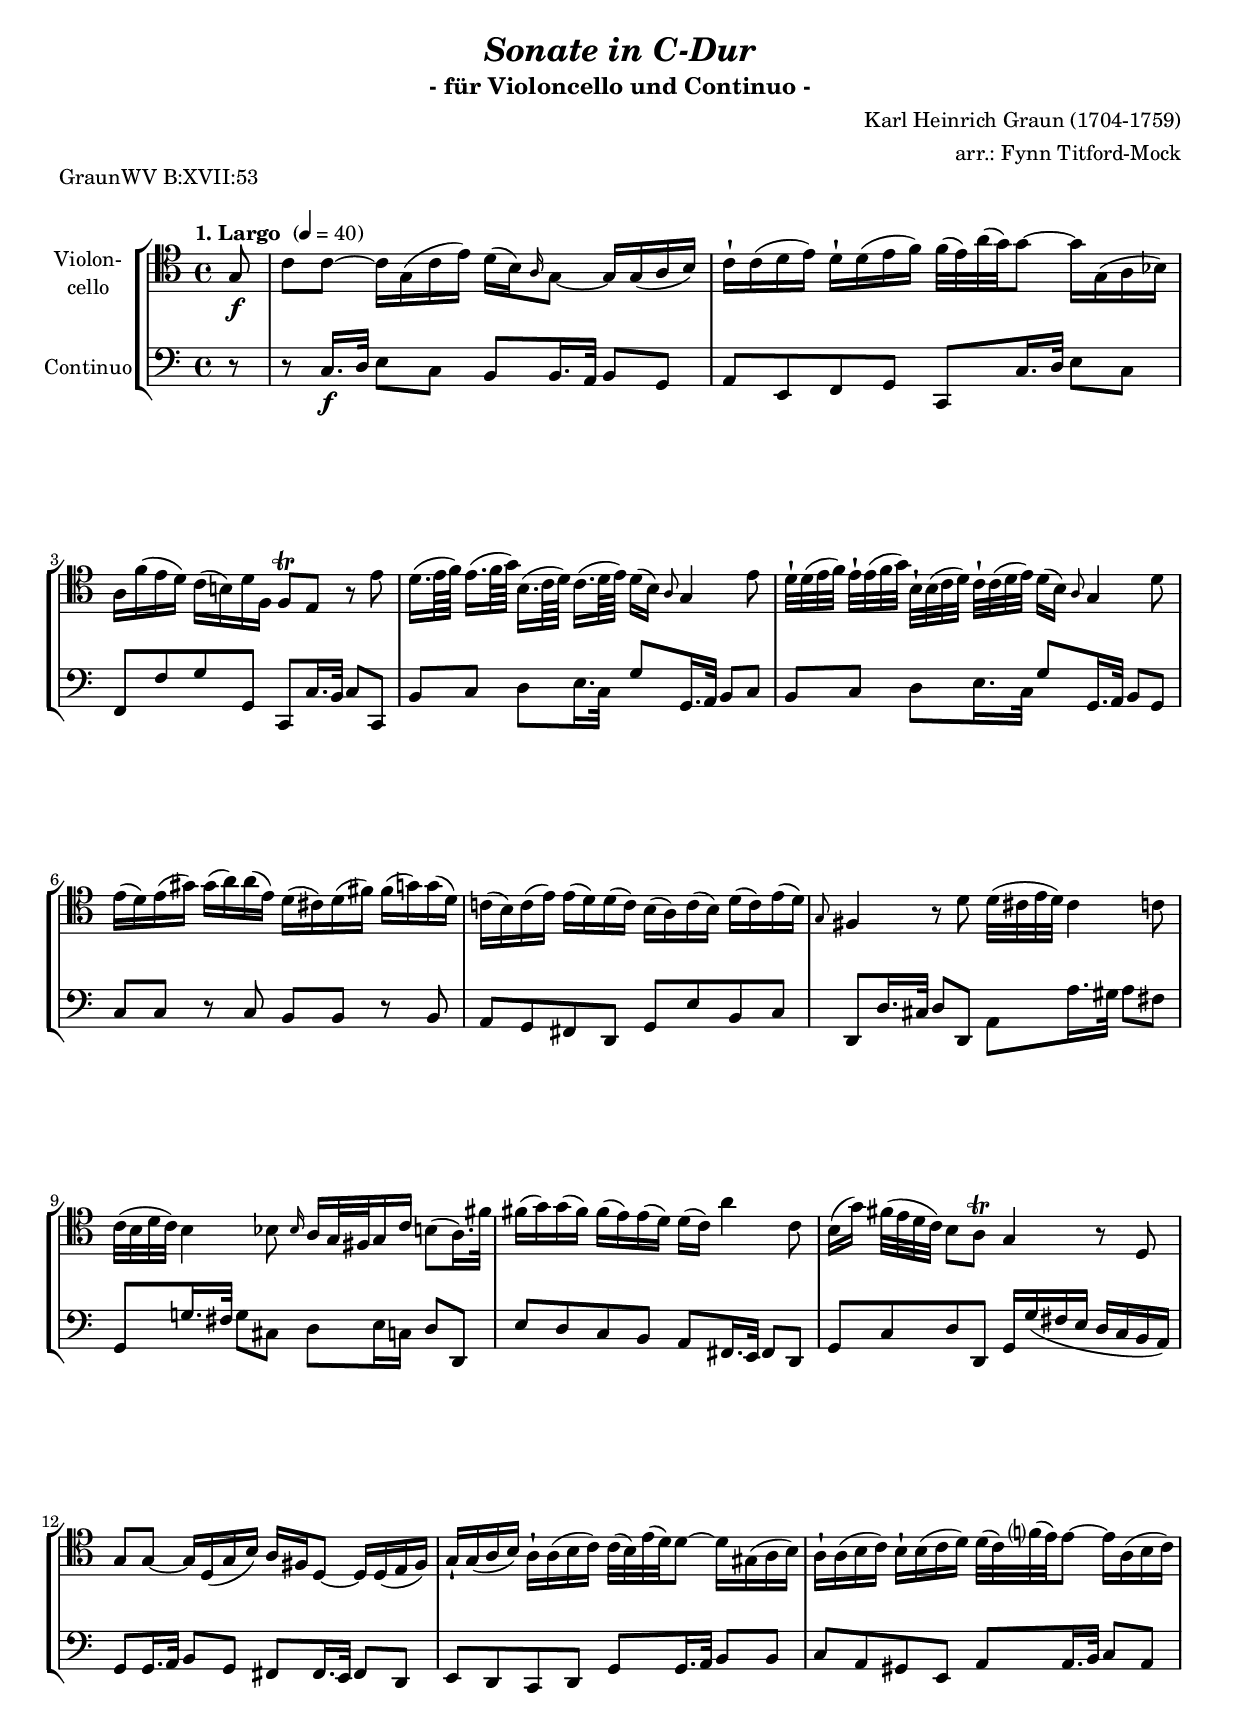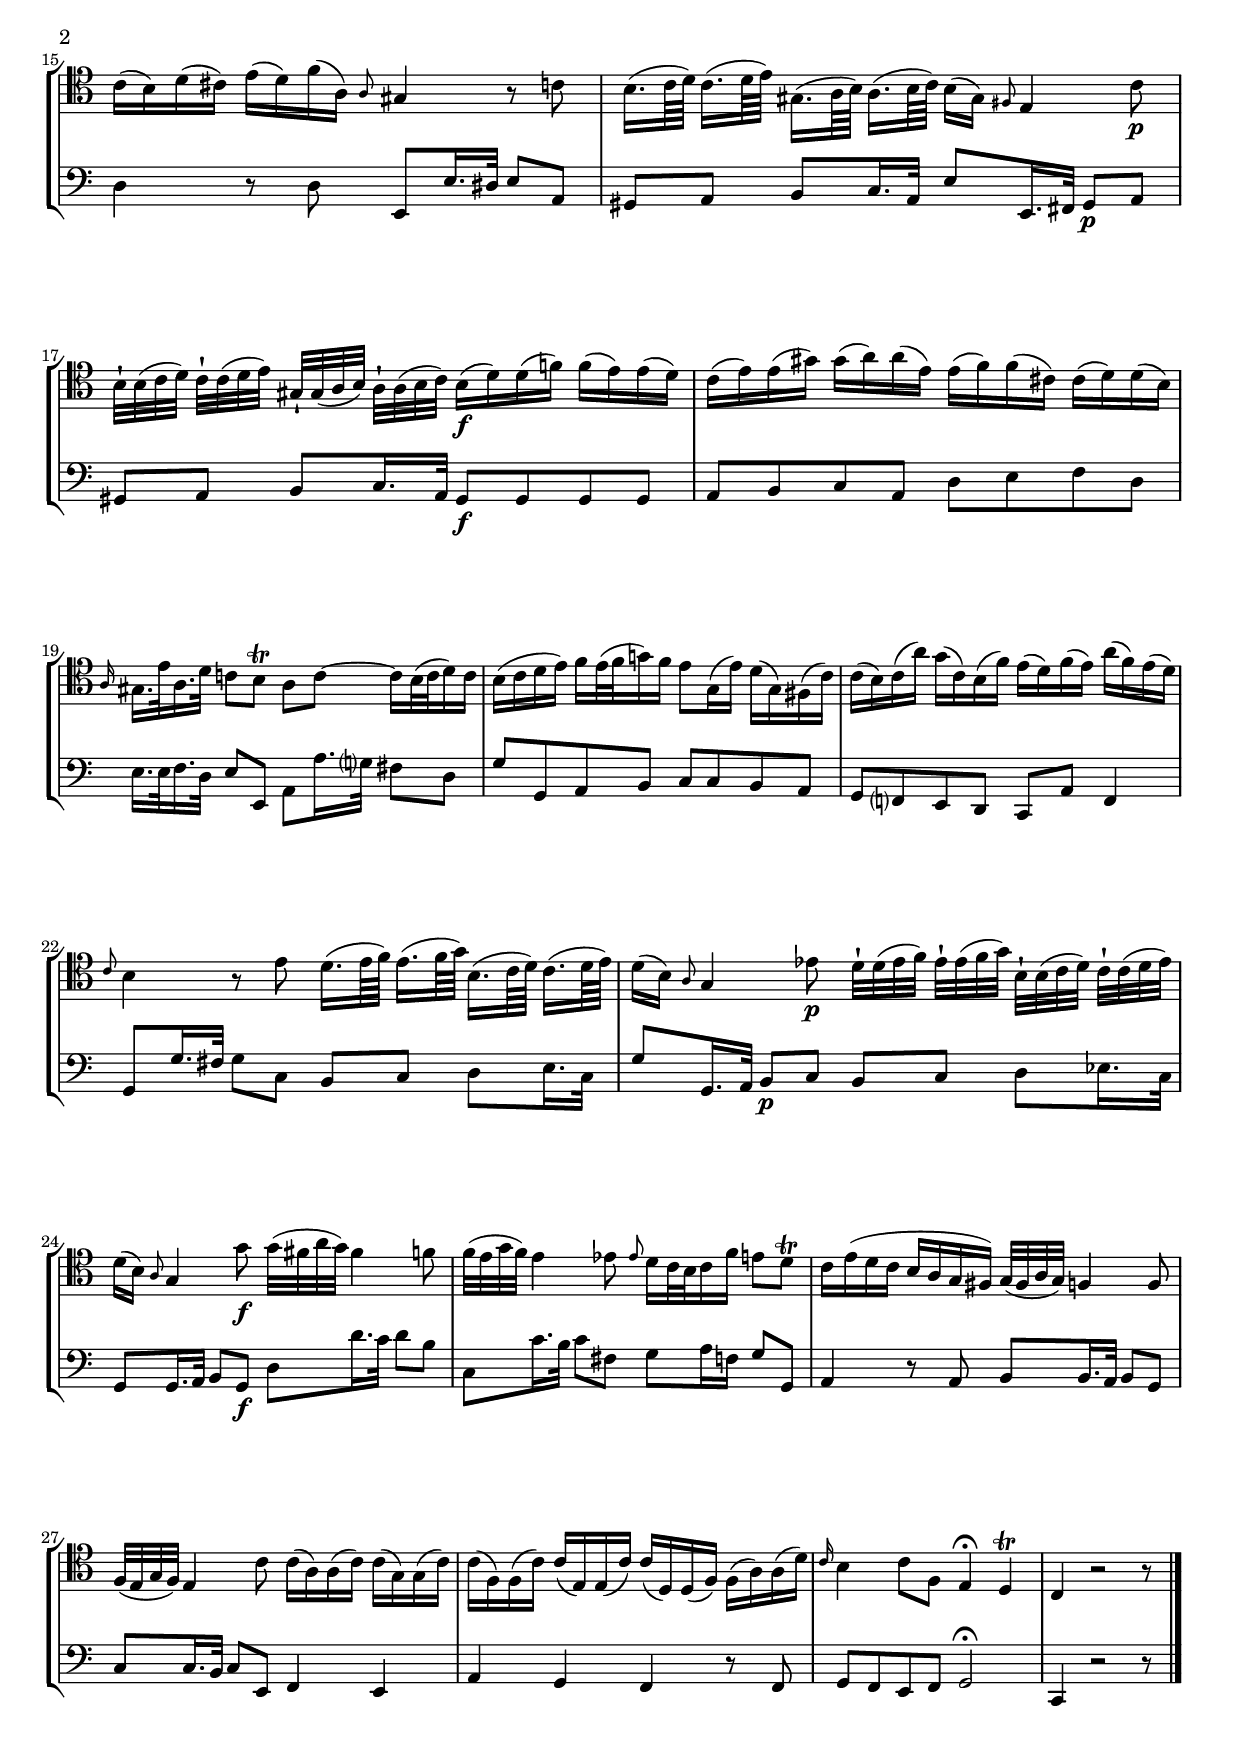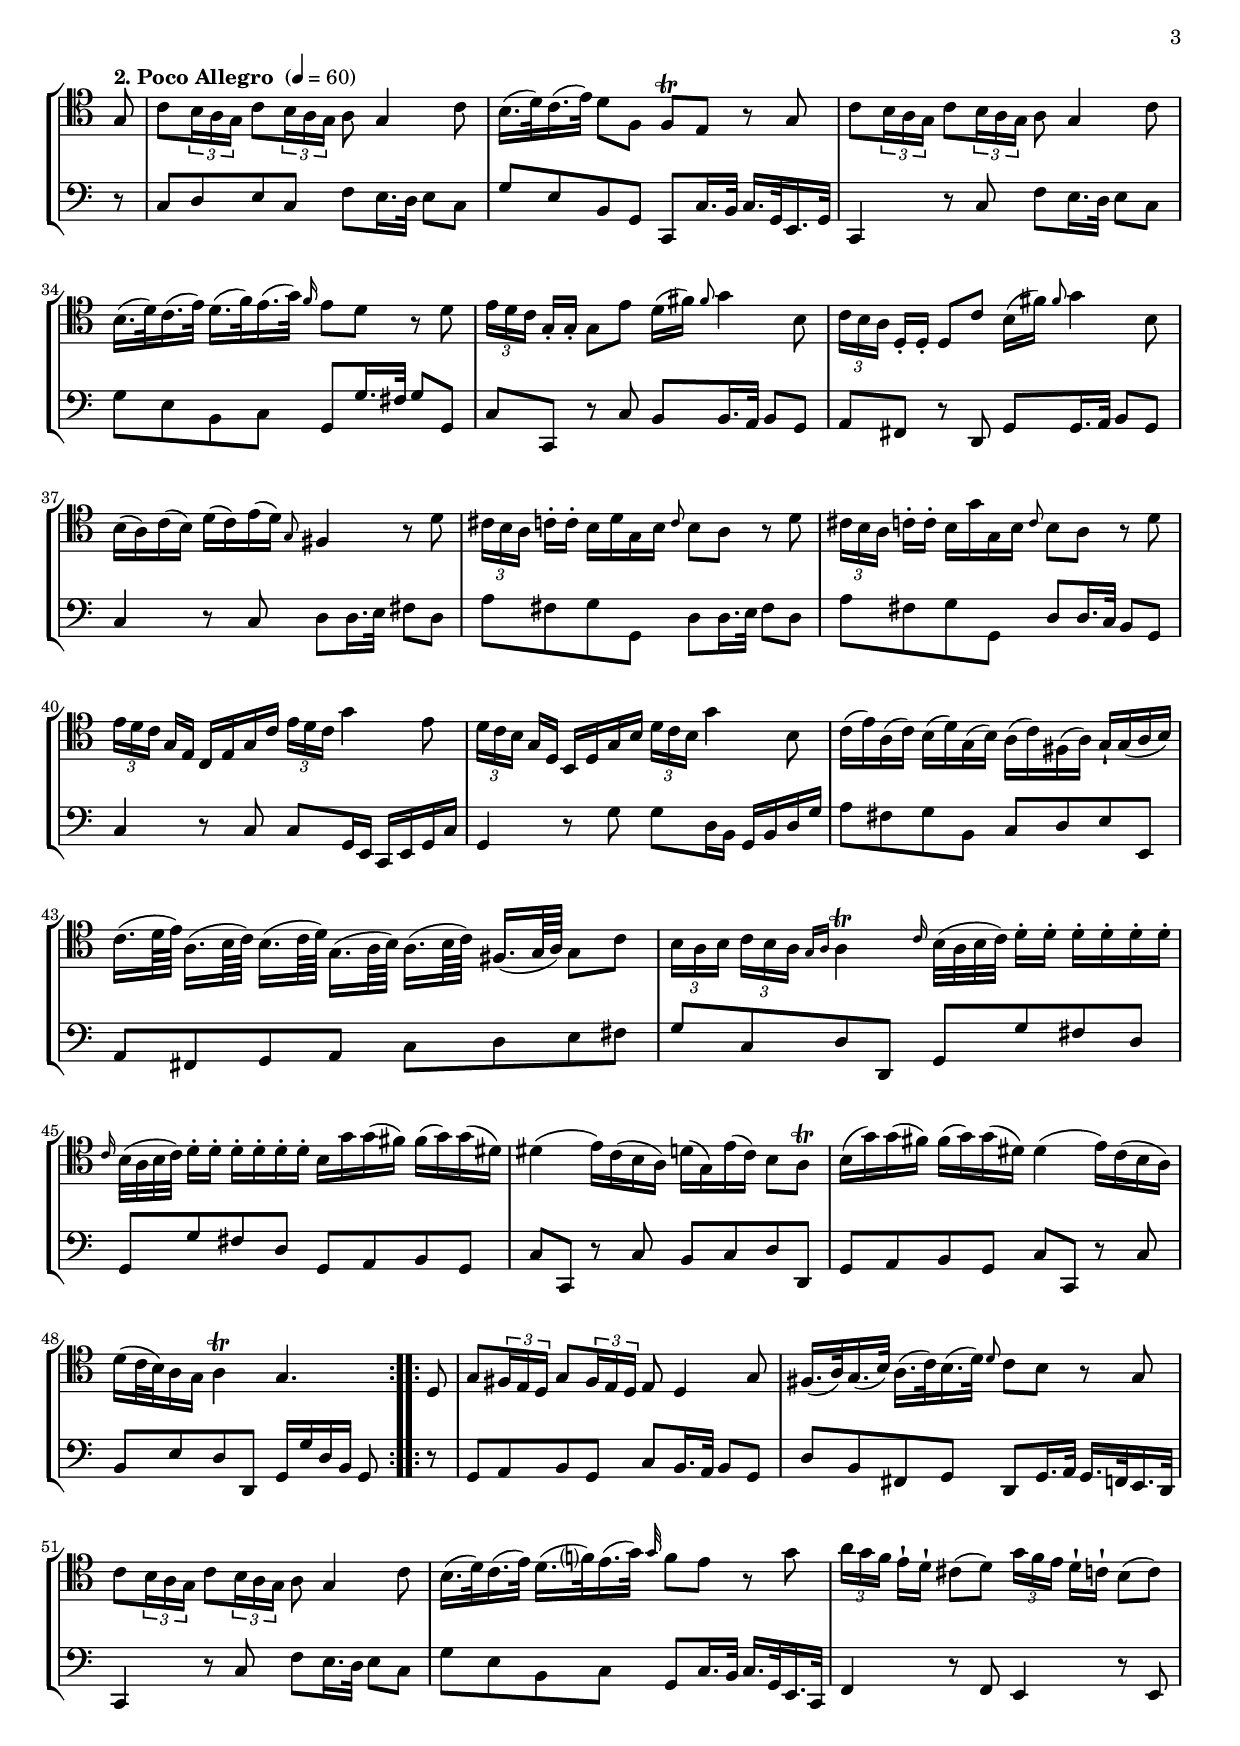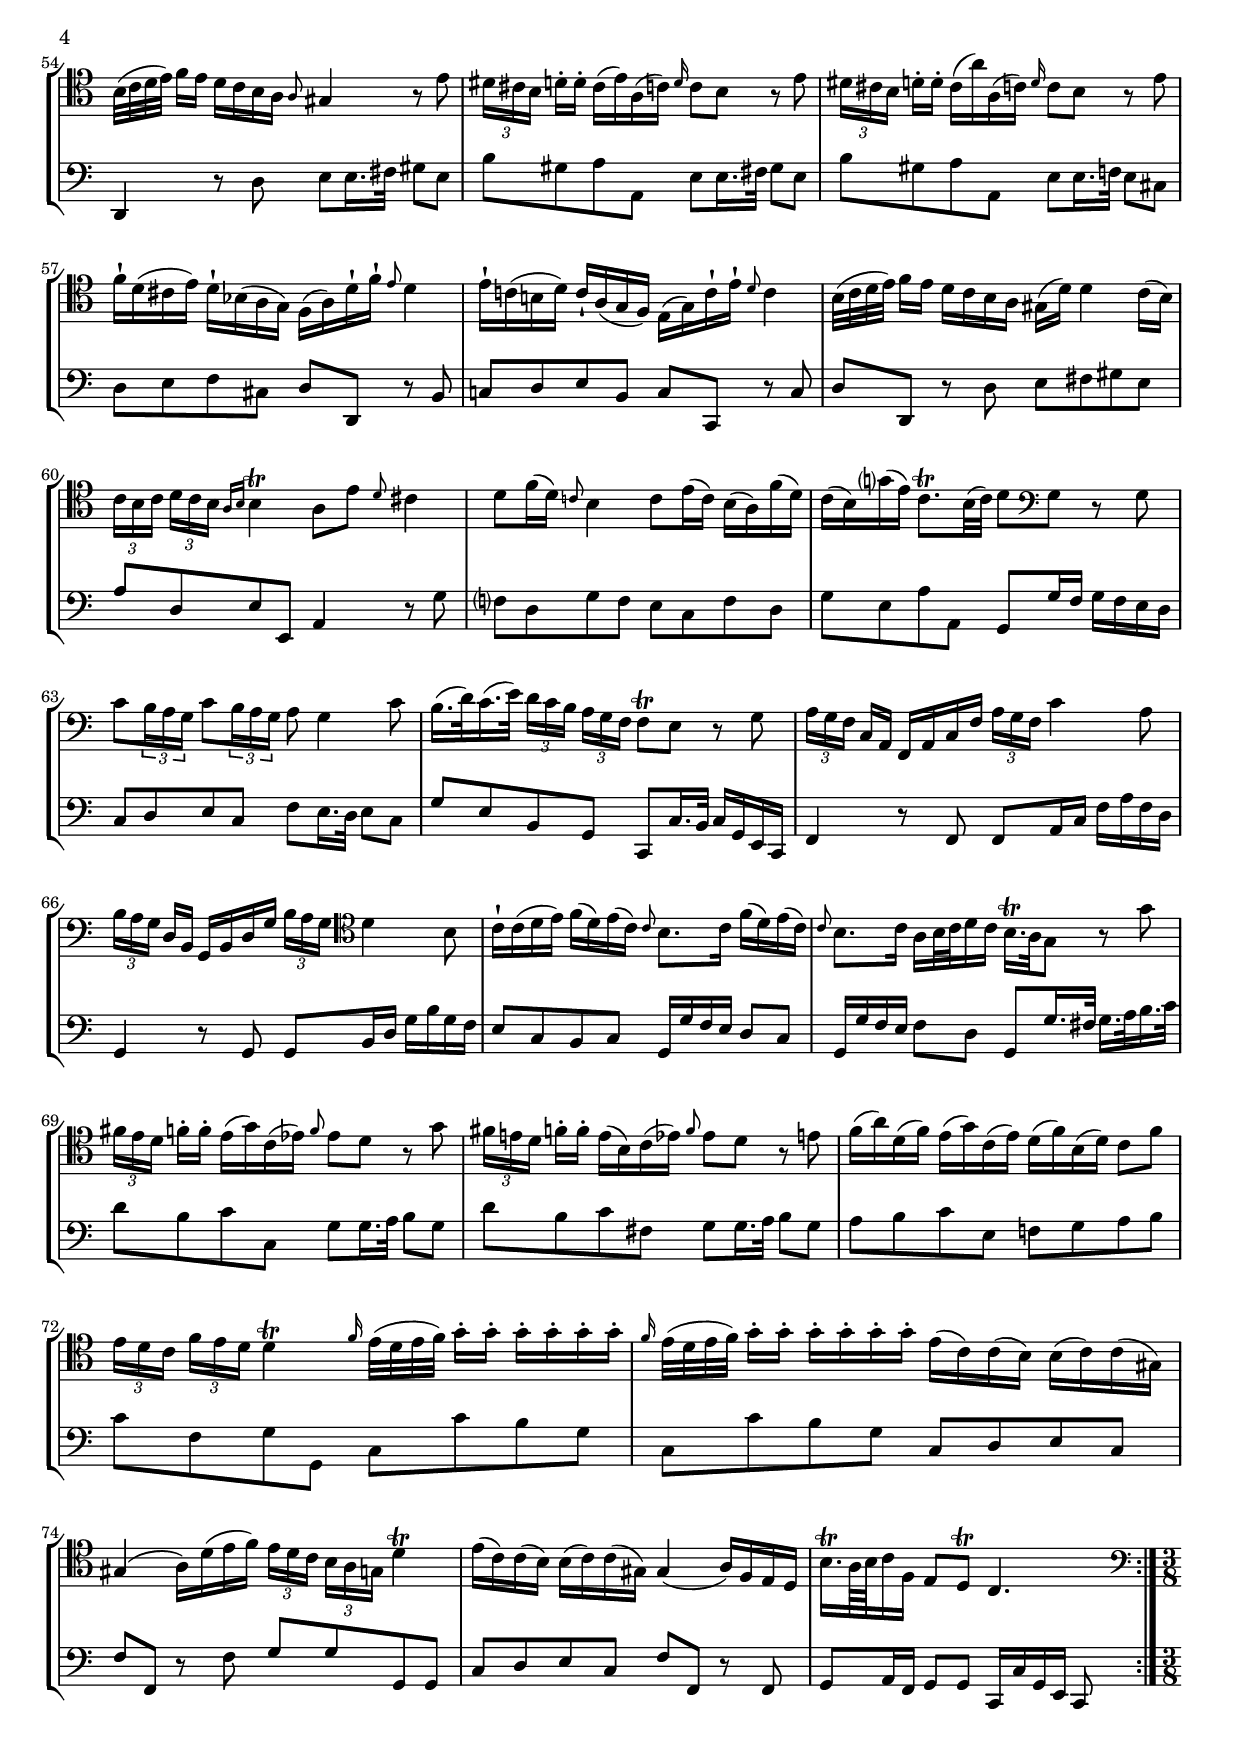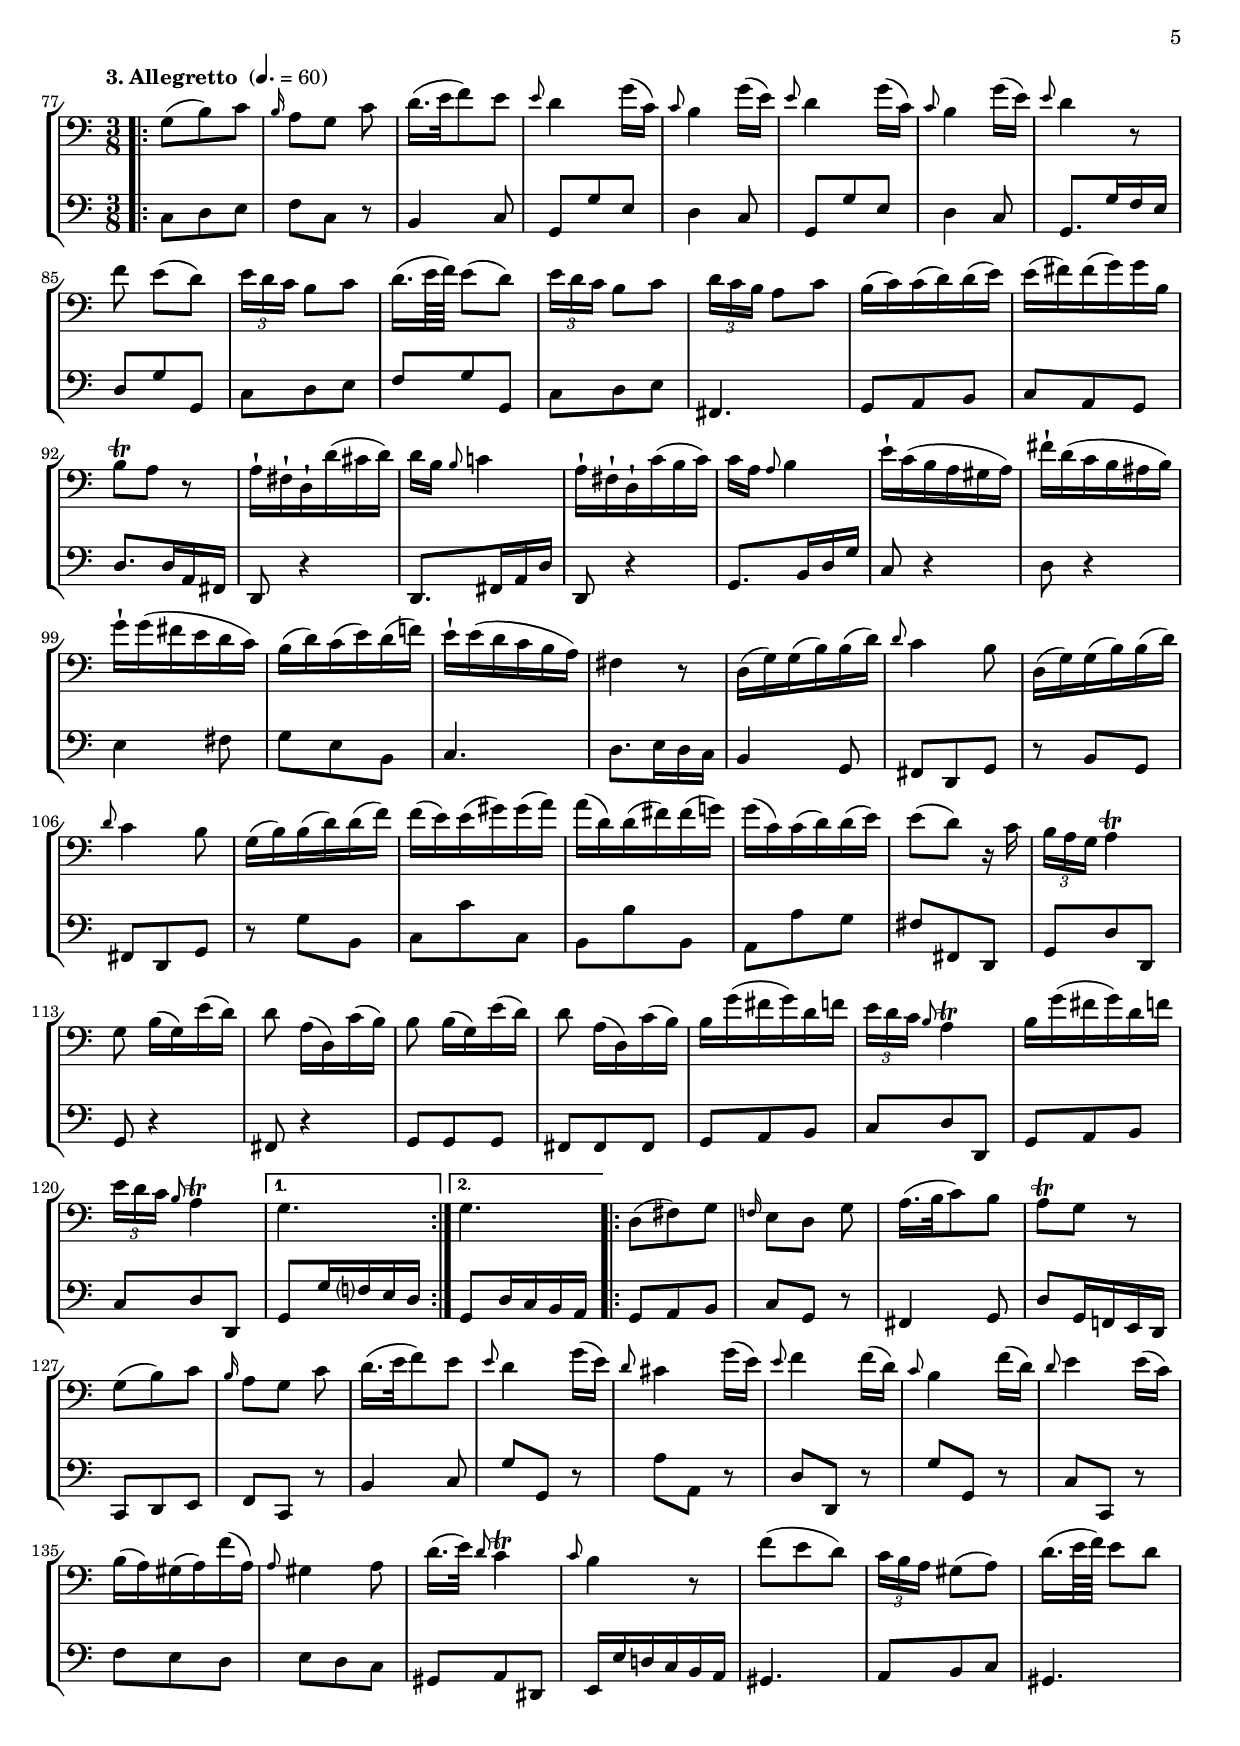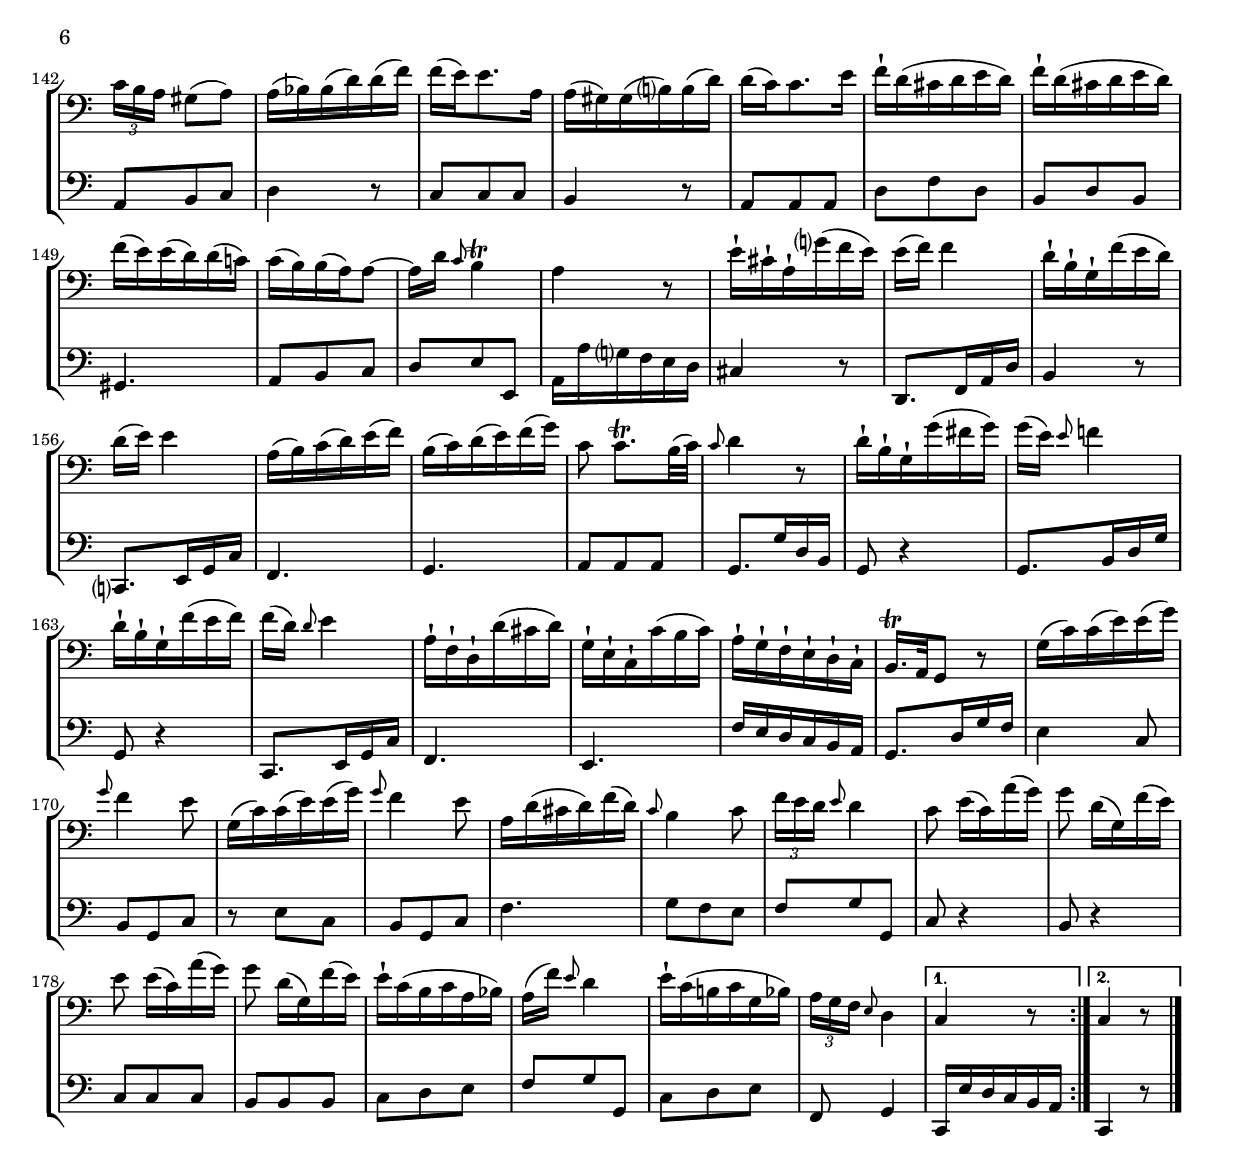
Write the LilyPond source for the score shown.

\version "2.14.2"
\include "deutsch.ly"

#(set-global-staff-size 18.1)

\header {
  title     = \markup \bold \italic "Sonate in C-Dur"
  subtitle  = "- für Violoncello und Continuo -"
  composer  = "Karl Heinrich Graun (1704-1759)"
  arranger  = "arr.: Fynn Titford-Mock"
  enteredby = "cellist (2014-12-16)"
  piece     = "GraunWV B:XVII:53"
}

voiceconsts = {
  \key c \major
  \clef "bass"
  %\numericTimeSignature
  \compressFullBarRests
  \set tupletSpannerDuration = #(ly:make-moment 1 8)
  % Set default beaming for all staves
%  \set Timing.beamExceptions = #'()
%  \set Timing.baseMoment     = #(ly:make-moment 1 4)
%  \set Timing.beatStructure  = #'(1 1 1 1)
}

mihi = "clarinet"
mist = "string ensemble 1"
miba = "drawbar organ"
mikl = "acoustic grand"

mfp = \markup { "1. " \dynamic mf "/ 2. " \dynamic p }

introa = {            \tempo "1. Largo "        4=40 \time 4/4 }
introb = { \pageBreak \tempo "2. Poco Allegro " 4=60 }
introc = { \pageBreak \tempo "3. Allegretto "  4.=60 \time 3/8 }

va = \relative c' {
  \voiceconsts
  \clef "tenor"

  \introa
  \partial 8 g8\f
  c c~ c16 g( c e) d( h) \grace a g8~ g16 g( a h)
  c-| c( d e) d-| d( e f) f32( e) a( g) g8~ g16 g,( a b)

  a f'( e d) c( h!) d f, f8\trill e r e'
  d16.( e64 f) e16.[( f64 g)] h,16.( c64 d) c16.[( d64 e)] d16( h) \grace a8 g4 e'8

  d32-| d( e f) e[-| e( f g)] h,-| h( c d) c[-| c( d e)] d16( h) \grace a8 g4 d'8
  e16( d) e( gis) gis( a) a( e) d( cis) d( fis) fis( g) g( d)

  c!( h) c( e) e( d) d( c) h( a) c( h) d( c) e( d)
  \grace g,8 fis4 r8 d' d32( cis e d) cis4 c8
  c32( h d c) h4 b8 \grace b16 a g32 fis g16 c h8( a16.) fis'32

  fis16( g) g( fis) fis( e) e( d) d( c) a'4 c,8
  h16( g') fis32[( e d c)] h8 a\trill g4 r8 d
  g g~ g16 d( g h) a fis d8~ d16 d( e fis)

  g-| g( a h) a-| a( h c) c32( h) e( d) d8~ d16 gis,( a h)
  a-| a( h c) h-| h( c d) d32( c) f?( e) e8~ e16 a,( h c)
  c( h) d( cis) e( d) f( a,) \grace a8 gis4 r8 c

  h16.( c64 d) c16.[( d64 e)] gis,16.[( a64 h)] a16.( h64 c) h16( gis) \grace fis8 e4 c'8\p
  h32-| h( c d) c[-| c( d e)] gis,-| gis( a h) a[-| a( h c)] h16(\f d) d( f!) f( e) e( d)

  c( e) e( gis) gis( a) a( e) e( f) f( cis) cis( d) d( h)
  \grace a gis16. e'32 a,16. d32 c!8 h\trill a c~ c16 h32( c d16) c

  h( c d e) f e32( f g!16) f e8 g,16( e') d( g,) fis( c')
  c( h) c( a') g( c,) h( f') e( d) f( e) a( f) e( d)

  \grace  c8 h4 r8 e d16.( e64 f) e16.[( f64 g)] h,16.( c64 d) c16.[( d64 e)]
  d16( h) \grace a8 g4 es'8\p d32-| d( es f) es[-| es( f g)] h,-| h( c d) c[-| c( d es)]

  d16( h) \grace a8 g4 g'8\f g32( fis a g) fis4 f8
  f32( e g f) e4 es8 \grace es d16 c32 h c16 f e8 d\trill
  c16 e( d c h a g fis) g32( fis a g) f4 f8

  f32( e g f) e4 c'8 c16( a) a( c) c( g) g( c)
  c( f,) f( c') c( e,) e( c') c( d,) d( f) f( a) a( d)
  \grace c h4 c8 f, e4\fermata d\trill
  c4 r2 r8 \bar "|."

  \introb
  \repeat volta 2 {
    g'8
    c \times 2/3 { h16 a g } c8 \times 2/3 { h16 a g } a8 g4 c8
    h16.( d32) c16.( e32) d8 f, f\trill e r g
    c \times 2/3 { h16 a g } c8 \times 2/3 { h16 a g } a8 g4 c8

    h16.( d32) c16.( e32) d16.( f32) e16.( g32) \grace f16 e8 d r d
    \times 2/3 { e16 d c } g[-. g]-. g8 e' d16( fis) \grace fis8 g4 h,8
    \times 2/3 { c16 h a } d,[-. d]-. d8 c' h16( fis') \grace fis8 g4 h,8

    h16( a) c( h) d( c) e( d) \grace g,8 fis4 r8 d'
    \times 2/3 { cis16 h a } c[-. c]-. h d g, h \grace c8 h a r d
    \times 2/3 { cis16 h a } c[-. c]-. h g' g, h \grace c8 h a r d

    \times 2/3 { e16 d c } g[ e] c e g c \times 2/3 { e d c } g'4 e8
    \times 2/3 { d16 c h } g[ d] h d g h \times 2/3 { d c h } g'4 h,8

    c16( e) a,( c) h( d) g,( h) a( c) fis,( a) g-| g( a h)
    c16.( d64 e) a,16.[(h64 c)] h16.( c64 d) g,16.[( a64 h)] a16.( h64 c) fis,16.[( g64 a)] g8 c
    \times 2/3 { h16 a h c[ h a] } \grace { g[ a] } a4\trill \grace c16 h32( a h c) d16[-. d]-. d-. d-. d-. d-.
    \grace c h32( a h c) d16[-. d]-. d-. d-. d-. d-. h g' g( fis) fis( g) g( dis)

    dis4( e16) c( h a) d( g,) e'( c) h8 a\trill
    h16( g') g( fis) fis( g) g( dis) dis4( e16) c( h a)
    d( c32 h) a16 g a4\trill g4.
  }
  \repeat volta 2 {
    d8
    g \times 2/3 { fis16 e d } g8 \times 2/3 { fis16 e d } e8 d4 g8
    fis16.( a32) g16.( h32) a16.( c32) h16.( d32) \grace d8 c h r g
    c \times 2/3 { h16 a g } c8 \times 2/3 { h16 a g } a8 g4 c8

    h16.( d32) c16.( e32) d16.( f?32) e16.( g32) \grace g f8 e r g
    \times 2/3 { a16 g f } e[-| d]-| cis8( d) \times 2/3 { g16 f e } d[-| c]-| h8( c)

    h32( c d e) f16[ e] d c h a \grace a8 gis4 r8 e'
    \times 2/3 { dis16 cis h } d[-. d]-. cis( e) a,( c) \grace d c8 h r e

    \times 2/3 { dis16 cis h } d[-. d]-. cis( a') a,( c) \grace d c8 h r e
    f16-| d( cis e) d-| b( a g) f( a) d-| f-| \grace e8 d4
    e16-| c!( h! d) c-| a( g f) e( g) c-| e-| \grace d8 c4

    h32( c d e) f16[ e] d c h a gis( d') d4 c16( h)
    \times 2/3 { c h c d[ c h] } \grace { a[ h] } h4\trill a8 e' \grace d cis4
    d8 f16( d) \grace c!8 h4 c8 e16( c) h( a) f'( d)

    c( h) g'?( e) c8.\trill h32( c) d8 \clef "bass" g, r g
    c \times 2/3 { h16 a g } c8 \times 2/3 { h16 a g } a8 g4 c8
    h16.( d32) c16.( e32) \times 2/3 { d16 c h a[ g f] } f8\trill e r g

    \times 2/3 { a16 g f } c[ a] f a c f \times 2/3 { a g f } c'4 a8
    \times 2/3 { h16 a g } d[ h] g h d g \times 2/3 { h a g } \clef "tenor" d'4 h8
    c16-| c( d e) f( d) e( c) \grace c8 h8. c16 f( d) e( c)

    \grace c8 h8. c16 a h32 c d16 c h16.\trill a32 g8 r g'
    \times 2/3 { fis16 e d } f[-. f]-. e( g) c,( es) \grace f8 es d r g

    \times 2/3 { fis16 e! d } f[-. f]-. e( h) c( es) \grace f8 es d r e
    f16( a) d,( f) e( g) c,( e) d( f) h,( d) c8 f

    \times 2/3 { e16 d c f[ e d] } d4\trill \grace f16 e32( d e f) g16[-. g]-. g-. g-. g-. g-.
    \grace f e32( d e f) g16[-. g]-. g-. g-. g-. g-. e( c) c( h) h( c) c( gis)

    gis4( a16) d( e f) \times 2/3 { e d c h[ a g] } d'4\trill
    e16( c) c( h) h( c) c( gis) gis4( a16) f e d
    h'16.\trill a64 h c16 f, e8 d\trill c4. s8
  }

  \introc \clef "bass"
  \repeat volta 2 {
    g'8( h) c
    \grace h16 a8[ g] c
    d16.( e32 f8) e
    \grace e d4 g16( c,)
    \grace c8 h4 g'16( e)
    \grace e8 d4 g16( c,)
    \grace c8 h4 g'16( e)
    \grace e8 d4 r8

    f e[( d)]
    \times 2/3 { e16[ d c] } h8 c
    d16.( e64 f) e8[( d)]
    \times 2/3 { e16[ d c] } h8 c
    \times 2/3 { d16[ c h] } a8 c
    h16( c) c( d) d( e)
    e( fis) fis( g) g h,
    h8\trill a r

    a16-| fis-| d-| d'( cis d)
    d h \grace h8 c!4
    a16-| fis-| d-| c'( h c)
    c a \grace a8 h4
    e16-| c( h a gis a)
    fis'16-| d( c h ais h)
    g'16-| g( fis e d c)

    h( d) c( e) d( f!)
    e-| e( d c h a)
    fis4 r8
    d16( g) g( h) h( d)
    \grace d8 c4 h8
    d,16( g) g( h) h( d)
    \grace d8 c4 h8
    g16( h) h( d) d( f)

    f( e) e( gis) gis( a)
    a( d,) d( fis) fis( g!)
    g( c,) c( d) d( e)
    e8( d) r16 c
    \times 2/3 { h a g } a4\trill
    g8 h16[( g) e'( d)]
    d8 a16[( d,) c'( h)]
    h8 h16[( g) e'( d)]

    d8 a16[( d,) c'( h)]
    h g'( fis g) d f
    \times 2/3 { e d c } \grace h8 a4\trill
    h16 g'( fis g) d f
    \times 2/3 { e d c } \grace h8 a4\trill    
  }
  \alternative {
    { g4. }
    { g }
  }
  \repeat volta 2 {
    d8( fis) g
    \grace f!16 e8[ d] g
    a16.( h32 c8) h
    a\trill g r
    g( h) c
    \grace h16 a8[ g] c
    d16.( e32 f8) e
    \grace e d4 g16( e)
    \grace d8 cis4 g'16( e)

    \grace e8 f4 f16( d)
    \grace c8 h4 f'16( d)
    \grace d8 e4 e16( c)
    h( a) gis( a) f'( a,)
    \grace a8 gis4 a8
    d16.( e32) \grace d8 c4\trill
    \grace c8 h4 r8
    f'( e d)
    \times 2/3 { c16[ h a] } gis8( a)

    d16.( e64 f) e8[ d]
    \times 2/3 { c16[ h a] } gis8( a)
    a16( b) b( d) d( f)
    f( e) e8. a,16
    a( gis) gis( h?) h( d)
    d( c) c8. e16
    f-| d( cis d e d)
    f-| d( cis d e d)

    f( e) e( d) d( c!)
    c( h) h( a) a8~
    a16 d \grace c8 h4\trill
    a r8
    e'16-| cis-| a-| g'?( f e)
    e( f) f4
    d16-| h-| g-| f'( e d)

    d( e) e4
    a,16( h) c( d) e( f)
    h,( c) d( e) f( g)
    c,8 c8.[\trill h32( c)]
    \grace c8 d4 r8
    d16-| h-| g-| g'( fis g)
    g( e) \grace e8 f!4
    d16-| h-| g-| f'( e f)

    f( d) \grace d8 e4
    a,16-| f-| d-| d'( cis d)
    g,-| e-| c-| c'( h c)
    a-| g-| f-| e-| d-| c-|
    h16.\trill a32 g8 r
    g'16( c) c( e) e( g)
    \grace g8 f4 e8

    g,16( c) c( e) e( g)
    \grace g8 f4 e8
    a,16 d( cis d) f( d)
    \grace c8 h4 c8
    \times 2/3 { f16 e d } \grace e8 d4
    c8 e16[( c) a'( g)]
    g8 d16[( g,) f'( e)]

    e8 e16[( c) a'( g)]
    g8 d16[( g,) f'( e)]
    e-| c( h c a b)
    a( f') \grace e8 d4
    e16-| c( h! c g b!)
    \times 2/3 { a g f } \grace e8 d4
  }
  \alternative {
    { c r8 }
    { c4 r8 }
  } \bar "|."
}

vb = \relative c {
  \voiceconsts

  \introa
  \partial 8 r8
  r c16.\f d32 e8 c h h16. a32 h8 g
  a e f g c, c'16. d32 e8 c

  f, f' g g, c, c'16. h32 c8 c,
  h' c d e16. c32 g'8 g,16. a32 h8 c

  h c d e16. c32 g'8 g,16. a32 h8 g
  c c r c h h r h

  a g fis d g e' h c
  d, d'16. cis32 d8 d, a' a'16. gis32 a8 fis
  g, g'!16. fis32 g8 cis, d e16 c d8 d,

  e' d c h a fis16. e32 fis8 d
  g c d d, g16 g'( fis e d c h a)
  g8 g16. a32 h8 g fis fis16. e32 fis8 d

  e d c d g g16. a32 h8 h
  c a gis e a a16. h32 c8 a
  d4 r8 d e, e'16. dis32 e8 a,

  gis a h c16. a32 e'8 e,16. fis32 gis8\p a
  gis a h c16. a32 gis8\f gis gis gis

  a h c a d e f d
  e16. e32 f16. d32 e8 e, a a'16. g?32 fis8 d

  g g, a h c c h a
  g f? e d c a' f4

  g8 g'16. fis32 g8 c, h c d e16. c32
  g'8 g,16. a32 h8\p c h c d es16. c32

  g8 g16. a32 h8 g\f d' d'16. c32 d8 h
  c, c'16. h32 c8 fis, g a16 f g8 g,
  a4 r8 a h h16. a32 h8 g

  c c16. h32 c8 e, f4 e
  a g f r8 f
  g f e f g2\fermata
  c,4 r2 r8 \bar "|."

  \introb
  \repeat volta 2 {
    r8
    c' d e c f e16. d32 e8 c
    g' e h g c, c'16. h32 c16. g32 e16. g32
    c,4 r8 c' f e16. d32 e8 c

    g' e h c g g'16. fis32 g8 g,
    c c, r c' h h16. a32 h8 g
    a fis r d g g16. a32 h8 g

    c4 r8 c d d16. e32 fis8 d
    a' fis g g, d' d16. e32 fis8 d
    a' fis g g, d' d16. c32 h8 g

    c4 r8 c c g16 e c e g c
    g4 r8 g' g d16 h g h d g

    a8 fis g h, c d e e,
    a fis g a c d e fis

    g c, d d, g g' fis d
    g, g' fis d g, a h g

    c c, r c' h c d d,
    g a h g c c, r c'
    h e d d, g16 g' d h g8
  }
  \repeat volta 2 {
    r
    g a h g c h16. a32 h8 g
    d' h fis g d g16. a32 g16. f32 e16. d32
    c4 r8 c' f e16. d32 e8 c

    g' e h c g c16. h32 c16. g32 e16. c32
    f4 r8 f e4 r8 e

    d4 r8 d' e e16. fis32 gis8 e
    h' gis a a, e' e16. fis32 gis8 e

    h' gis a a, e' e16. f!32 e8 cis
    d e f cis d d, r h'
    c! d e h c c, r c'

    d d, r d' e fis gis e
    a d, e e, a4 r8 g'
    f? d g f e c f d

    g e a a, g g'16 f g f e d
    c8 d e c f e16. d32 e8 c
    g' e h g c, c'16. h32 c16 g e c

    f4 r8 f f a16 c f a f d
    g,4 r8 g g h16 d g h g f
    e8 c h c g16 g' f e d8 c

    g16 g' f e f8 d g, g'16. fis32 g16. a32 h16. c32
    d8 h c c, g' g16. a32 h8 g

    d' h c fis, g g16. a32 h8 g
    a h c e, f! g a h

    c f, g g, c c' h g
    c, c' h g c, d e c

    f f, r f' g g g, g
    c d e c f f, r f
    g a16 f g8 g c,16 c' g e c8 s
  }

  \introc
  \repeat volta 2 {
    c' d e
    f c r
    h4 c8
    g g' e
    d4 c8
    g g' e
    d4 c8
    g8. g'16 f e

    d8 g g,
    c d e
    f g g,
    c d e
    fis,4.
    g8 a h
    c a g
    d'8. d16 a fis

    d8 r4
    d8. fis16 a d
    d,8 r4
    g8. h16 d g
    c,8 r4
    d8 r4
    e4 fis8

    g e h
    c4.
    d8. e16 d c
    h4 g8
    fis d g
    r h g
    fis d g
    r g' h,

    c c' c,
    h h' h,
    a a' g
    fis fis, d
    g d' d,
    g r4
    fis8 r4
    g8 g g

    fis fis fis
    g a h
    c d d,
    g a h
    c d d,
  }
  \alternative {
    { g g'16 f? e d }
    { g,8 d'16 c h a }
  }
  \repeat volta 2 {
    g8 a h
    c g r
    fis4 g8
    d' g,16 f! e d
    c8 d e
    f c r
    h'4 c8
    g' g, r
    a' a, r

    d d, r
    g' g, r
    c c, r
    f' e d
    e d c
    gis a dis,
    e16 e' d! c h a
    gis4.
    a8 h c

    gis4.
    a8 h c
    d4 r8
    c c c
    h4 r8
    a a a
    d f d
    h d h

    gis4.
    a8 h c
    d e e,
    a16 a' g? f e d
    cis4 r8
    d,8. f16 a d
    h4 r8

    c,?8. e16 g c
    f,4.
    g
    a8 a a
    g8. g'16 d h
    g8 r4
    g8. h16 d g
    g,8 r4

    c,8. e16 g c
    f,4.
    e
    f'16 e d c h a
    g8. d'16 g f
    e4 c8
    h g c

    r e c
    h g c
    f4.
    g8 f e
    f g g,
    c r4
    h8 r4

    c8 c c
    h h h
    c d e
    f g g,
    c d e
    f, g4
  }
  \alternative {
    { c,16 e' d c h a }
    { c,4 r8 }
  } \bar "|."
}


music = \new StaffGroup <<
      \new Staff {
        \set Staff.midiInstrument = \mist
        \set Staff.instrumentName = \markup \center-column { "Violon-" "cello" }
        \transpose c c { \va }
      }

      \new Staff {
        \set Staff.midiInstrument = \miba
        \set Staff.instrumentName = \markup \center-column { "Continuo" }
        \transpose c c { \vb }
      }
>>

\book {
  \score {
   \music
    \layout {}
  }

  \score {
    \unfoldRepeats \music

    \midi {
      \context {
        \Score
      }
    }
  }
}
